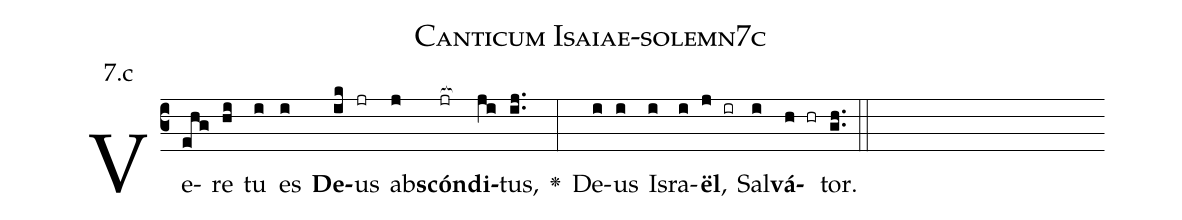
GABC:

name: Canticum Isaiae-solemn7c;
annotation: 7.c;
%%
(c3)Ve(ehg)re(hi) tu(i) es(i) <b>De</b>(ik)us(jr) ab(j)<b>scón</b>(jr[ocb:1{])<b>di</b>(ji[ocb:0}])tus,(ij..) <v>\greheightstar</v>(:) De(i)us(i) Is(i)ra(i)<b>ël</b>,(j ir) Sal(i)<b>vá</b>(h hr)tor.(gh..) (::)


%E(i) u(i) o(j) u(i) a(h) e.(gh..) (::)
